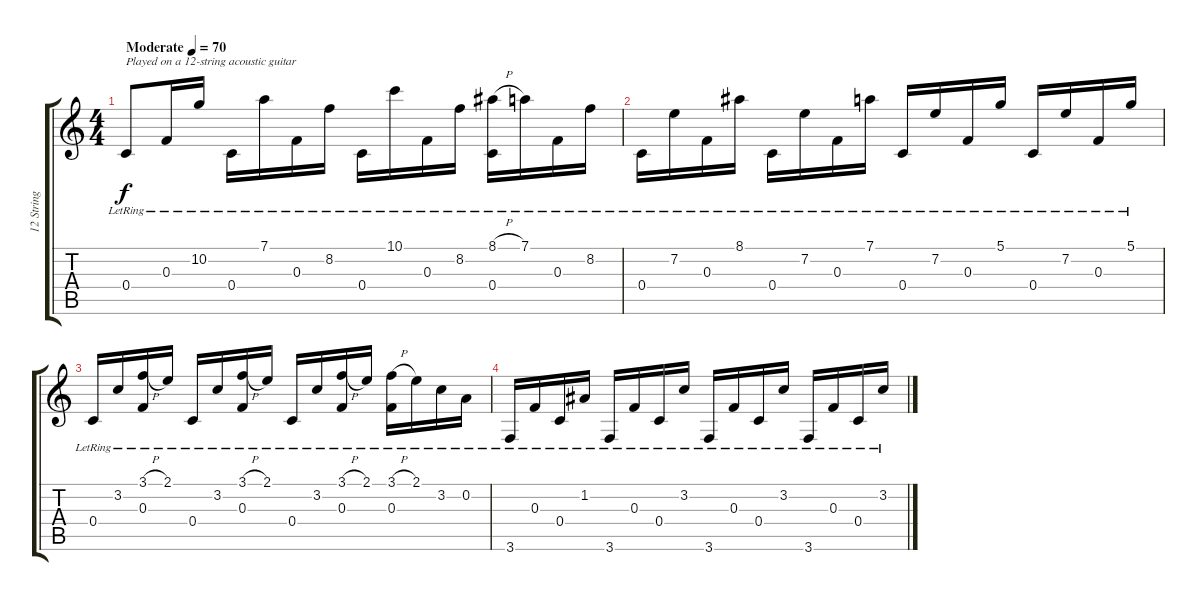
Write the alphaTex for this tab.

\track ("12 String Guitar" "12 String ") {instrument acousticguitarsteel}
\staff {score tabs}
\tuning (D4 A3 F3 C3 G2 D2) {hide}
\ts (4 4)
\tempo (70 "Moderate")
\clef g2
\ks c
0.4{lr}.8{txt "Played on a 12-string acoustic guitar" dy f instrument acousticguitarsteel} 0.3{lr}.16 10.2{lr}.16 0.4{lr}.16 7.1{lr}.16 0.3{lr}.16 8.2{lr}.16 0.4{lr}.16 10.1{lr}.16 0.3{lr}.16 8.2{lr}.16 (8.1{h lr} 0.4{lr}).16 7.1{lr}.16 0.3{lr}.16 8.2{lr}.16 |
0.4{lr}.16 7.2{lr}.16 0.3{lr}.16 8.1{lr}.16 0.4{lr}.16 7.2{lr}.16 0.3{lr}.16 7.1{lr}.16 0.4{lr}.16 7.2{lr}.16 0.3{lr}.16 5.1{lr}.16 0.4{lr}.16 7.2{lr}.16 0.3{lr}.16 5.1{lr}.16 |
0.4{lr}.16 3.2{lr}.16 (3.1{h lr} 0.3{lr}).16 2.1{lr}.16 0.4{lr}.16 3.2{lr}.16 (3.1{h lr} 0.3{lr}).16 2.1{lr}.16 0.4{lr}.16 3.2{lr}.16 (3.1{h lr} 0.3{lr}).16 2.1{lr}.16 (3.1{h lr} 0.3{lr}).16 2.1{lr}.16 3.2{lr}.16 0.2{lr}.16 |
3.6{lr}.16 0.3{lr}.16 0.4{lr}.16 1.2{lr}.16 3.6{lr}.16 0.3{lr}.16 0.4{lr}.16 3.2{lr}.16 3.6{lr}.16 0.3{lr}.16 0.4{lr}.16 3.2{lr}.16 3.6{lr}.16 0.3{lr}.16 0.4{lr}.16 3.2{lr}.16
